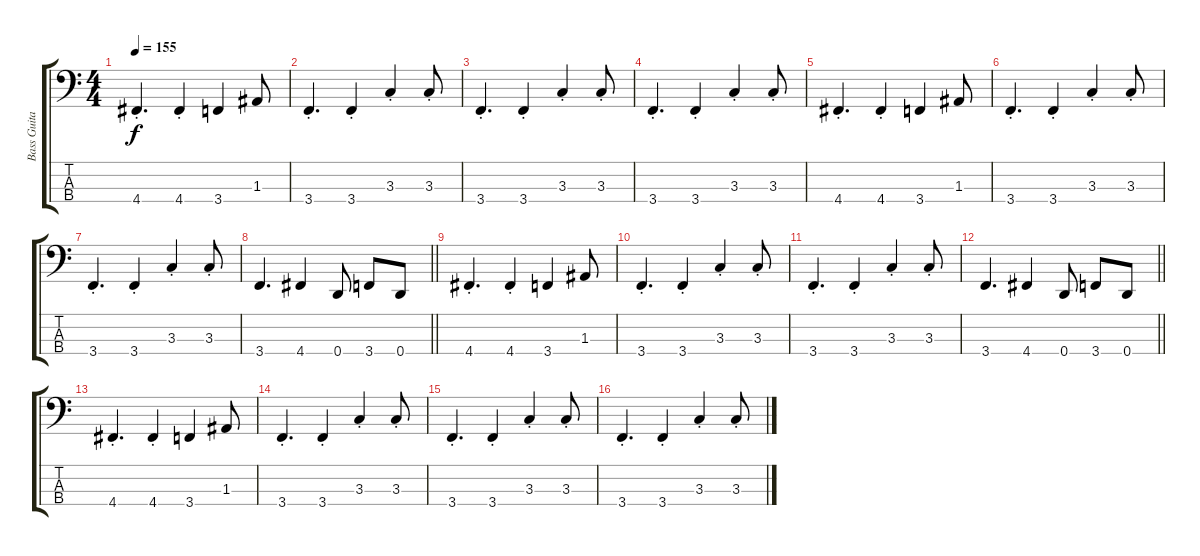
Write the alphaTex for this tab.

\track ("Bass Guitar" "Bass Guita") {instrument electricbassfinger}
\staff {score tabs}
\tuning (G2 D2 A1 D1) {hide}
\ts (4 4)
\tempo 155
\clef f4
\ks c
4.4{st}.4{d dy f} 4.4{st}.4 3.4.4 1.3.8 |
3.4{st}.4{d} 3.4{st}.4 3.3{st}.4 3.3{st}.8 |
3.4{st}.4{d} 3.4{st}.4 3.3{st}.4 3.3{st}.8 |
3.4{st}.4{d} 3.4{st}.4 3.3{st}.4 3.3{st}.8 |
4.4{st}.4{d} 4.4{st}.4 3.4.4 1.3.8 |
3.4{st}.4{d} 3.4{st}.4 3.3{st}.4 3.3{st}.8 |
3.4{st}.4{d} 3.4{st}.4 3.3{st}.4 3.3{st}.8 |
\barLineRight lightlight
3.4.4{d} 4.4.4 0.4.8 3.4.8 0.4.8 |
4.4{st}.4{d} 4.4{st}.4 3.4.4 1.3.8 |
3.4{st}.4{d} 3.4{st}.4 3.3{st}.4 3.3{st}.8 |
3.4{st}.4{d} 3.4{st}.4 3.3{st}.4 3.3{st}.8 |
\barLineRight lightlight
3.4.4{d} 4.4.4 0.4.8 3.4.8 0.4.8 |
4.4{st}.4{d} 4.4{st}.4 3.4.4 1.3.8 |
3.4{st}.4{d} 3.4{st}.4 3.3{st}.4 3.3{st}.8 |
3.4{st}.4{d} 3.4{st}.4 3.3{st}.4 3.3{st}.8 |
3.4{st}.4{d} 3.4{st}.4 3.3{st}.4 3.3{st}.8
